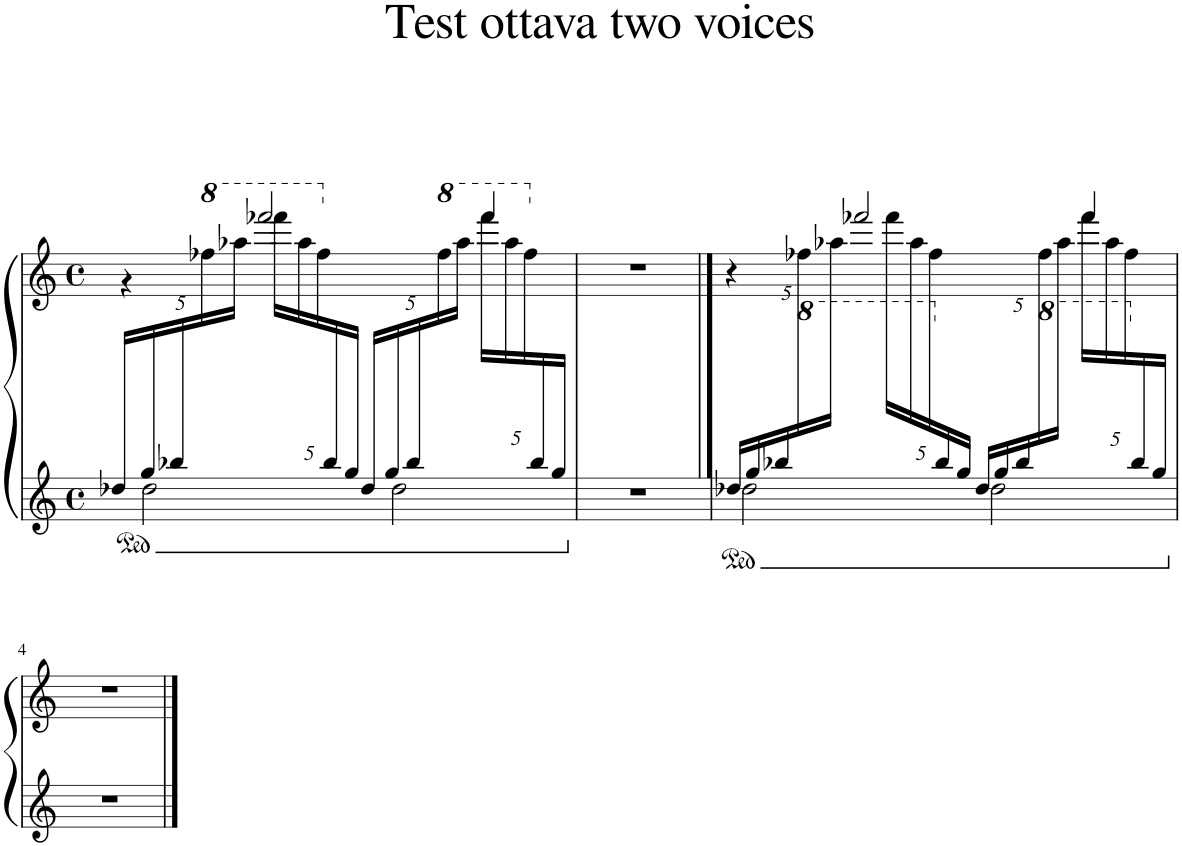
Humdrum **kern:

**kern	**kern
*part1	*part1
*staff2	*staff1
*I"Piano	*
*I'Pno.	*
*clefG2	*clefG2
*k[]	*k[]
*M4/4	*M4/4
*met(c)	*met(c)
*Xbrackettup	*
=1	=1
*^	*^
*	*^	*	*
20dd-X/LL	4ryy	2dd-\	10.ryy	4r
20gg/	.	.	.	.
20bb-X/	.	.	.	.
*	*	*	*8va	*
4ryy	.	.	20fff-X\	.
.	.	.	20aaa-X\JJ	.
*	*	*	*Xbrackettup	*
.	4ryy	.	20ffff-X\LL	2ffff-/
.	.	.	20aaa-\	.
.	.	.	20fff-\	.
*	*	*	*X8va	*
20bb-/	.	.	4ryy	.
20gg/JJ	.	.	.	.
20dd-/LL	4ryy	2dd-\	.	.
20gg/	.	.	.	.
20bb-/	.	.	.	.
*	*	*	*8va	*
4ryy	.	.	20fff-\	.
.	.	.	20aaa-\JJ	.
.	4ryy	.	20ffff-\LL	4ffff-/
.	.	.	20aaa-\	.
.	.	.	20fff-\	.
*	*	*	*X8va	*
20bb-/	.	.	10ryy	.
20gg/JJ	.	.	.	.
*v	*v	*v	*	*
*	*v	*v
=2	=2
1r	1r
==3	==3
*^	*^
20dd-X/LL	2dd-X\	4r	10.ryy
20gg/	.	.	.
20bb-X/	.	.	.
*	*	*8va	*
4ryy	.	.	20fff-X\
.	.	.	20aaa-X\JJ
.	.	2fff-X/	20ffff-\LL
.	.	.	20aaa-\
.	.	.	20fff-\
*	*	*X8va	*
20bb-/	.	.	4ryy
20gg/JJ	.	.	.
20dd-/LL	2dd-\	.	.
20gg/	.	.	.
20bb-/	.	.	.
*	*	*8va	*
4ryy	.	.	20fff-\
.	.	.	20aaa-\JJ
.	.	4fff-/	20ffff-\LL
.	.	.	20aaa-\
.	.	.	20fff-\
*	*	*X8va	*
20bb-/	.	.	10ryy
20gg/JJ	.	.	.
*v	*v	*	*
*	*v	*v
!!LO:LB:g=z
=4	=4
1r	1r
==	==
*-	*-
